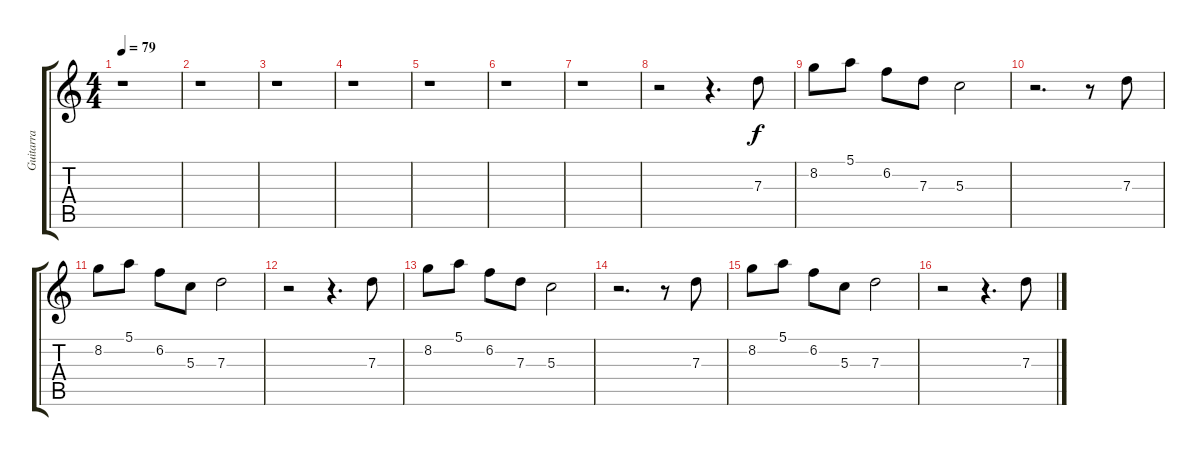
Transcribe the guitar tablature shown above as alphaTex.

\track ("Guitarra" "Guitarra") {instrument acousticguitarsteel}
\staff {score tabs}
\tuning (E4 B3 G3 D3 A2 E2) {hide}
\ts (4 4)
\tempo 79
\clef g2
\ks c
r.1{dy f} |
r.1 |
r.1 |
r.1 |
r.1 |
r.1 |
r.1 |
r.2 r.4{d} 7.3.8 |
8.2.8 5.1.8 6.2.8 7.3.8 5.3.2 |
r.2{d} r.8 7.3.8 |
8.2.8 5.1.8 6.2.8 5.3.8 7.3.2 |
r.2 r.4{d} 7.3.8 |
8.2.8 5.1.8 6.2.8 7.3.8 5.3.2 |
r.2{d} r.8 7.3.8 |
8.2.8 5.1.8 6.2.8 5.3.8 7.3.2 |
r.2 r.4{d} 7.3.8
